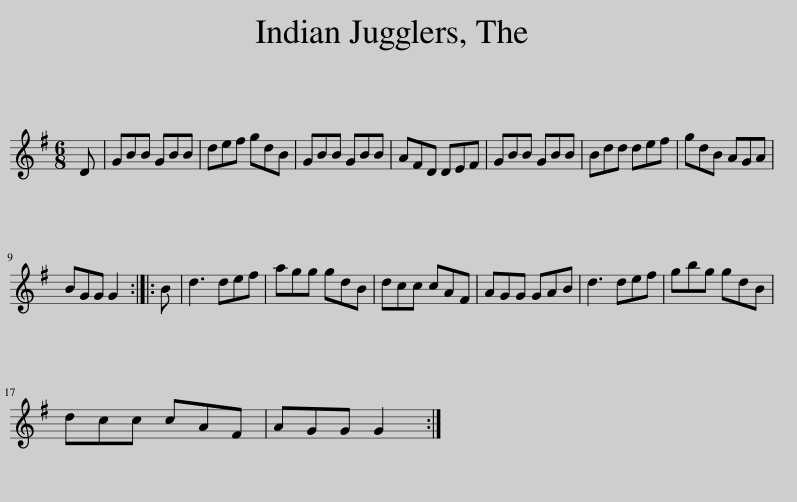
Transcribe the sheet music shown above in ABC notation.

X:1
L:1/8
M:6/8
I:linebreak $
K:G
V:1 treble
V:1
 D | GBB GBB | def gdB | GBB GBB | AFD DEF | %5
 GBB GBB | Bdd def | gdB AGA |$ BGG G2 :: B | %10
 d3 def | agg gdB | dcc cAF | AGG GAB | d3 def | %15
 gbg gdB |$ dcc cAF | AGG G2 :| %18
